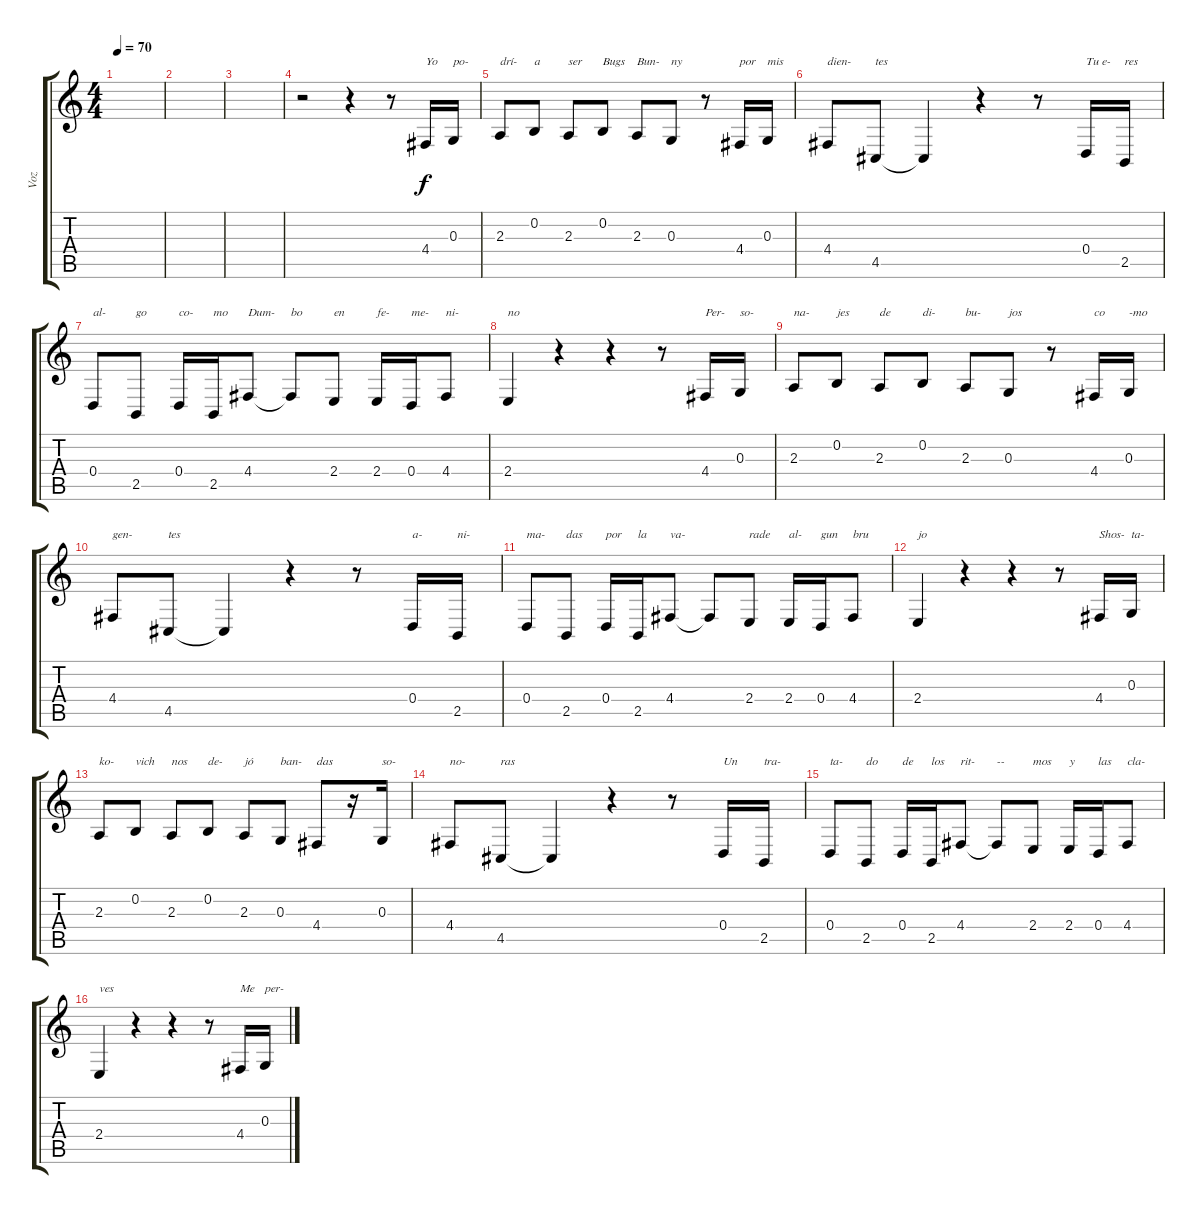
\track ("Voz" "Voz") {instrument tuba}
\staff {score tabs}
\tuning (E4 B3 G3 D3 A2 E2) {hide}
\ts (4 4)
\tempo 70
\clef g2
\ks c
|
|
|
r.2 r.4 r.8 4.4.16{txt "Yo"} 0.3.16{txt "po-"} |
2.3.8{txt "drí-"} 0.2.8{txt "a"} 2.3.8{txt "ser"} 0.2.8{txt "Bugs"} 2.3.8{txt "Bun-"} 0.3.8{txt "ny"} r.8 4.4.16{txt "por"} 0.3.16{txt "mis"} |
4.4.8{txt "dien-"} 4.5.8{txt "tes"} 4.5{t}.4 r.4 r.8 0.4.16{txt "Tu e-"} 2.5.16{txt "res"} |
0.4.8{txt "al-"} 2.5.8{txt "go"} 0.4.16{txt "co-"} 2.5.16{txt "mo"} 4.4.8{txt "Dum-"} 4.4{t}.8{txt "bo"} 2.4.8{txt "en"} 2.4.16{txt "fe-"} 0.4.16{txt "me-"} 4.4.8{txt "ni-"} |
2.4.4{txt "no"} r.4 r.4 r.8 4.4.16{txt "Per-"} 0.3.16{txt "so-"} |
2.3.8{txt "na-"} 0.2.8{txt "jes"} 2.3.8{txt "de"} 0.2.8{txt "di-"} 2.3.8{txt "bu-"} 0.3.8{txt "jos"} r.8 4.4.16{txt "co"} 0.3.16{txt "-mo"} |
4.4.8{txt "gen-"} 4.5.8{txt "tes"} 4.5{t}.4 r.4 r.8 0.4.16{txt "a-"} 2.5.16{txt "ni-"} |
0.4.8{txt "ma-"} 2.5.8{txt "das"} 0.4.16{txt "por"} 2.5.16{txt "la"} 4.4.8{txt "va-"} 4.4{t}.8 2.4.8{txt "rade"} 2.4.16{txt "al-"} 0.4.16{txt "gun"} 4.4.8{txt "bru"} |
2.4.4{txt "jo"} r.4 r.4 r.8 4.4.16{txt "Shos-"} 0.3.16{txt "ta-"} |
2.3.8{txt "ko-"} 0.2.8{txt "vich"} 2.3.8{txt "nos"} 0.2.8{txt "de-"} 2.3.8{txt "jó"} 0.3.8{txt "ban-"} 4.4.8{txt "das"} r.16 0.3.16{txt "so-"} |
4.4.8{txt "no-"} 4.5.8{txt "ras"} 4.5{t}.4 r.4 r.8 0.4.16{txt "Un"} 2.5.16{txt "tra-"} |
0.4.8{txt "ta-"} 2.5.8{txt "do"} 0.4.16{txt "de"} 2.5.16{txt "los"} 4.4.8{txt "rit-"} 4.4{t}.8{txt "--"} 2.4.8{txt "mos"} 2.4.16{txt "y"} 0.4.16{txt "las"} 4.4.8{txt "cla-"} |
2.4.4{txt "ves"} r.4 r.4 r.8 4.4.16{txt "Me"} 0.3.16{txt "per-"}
